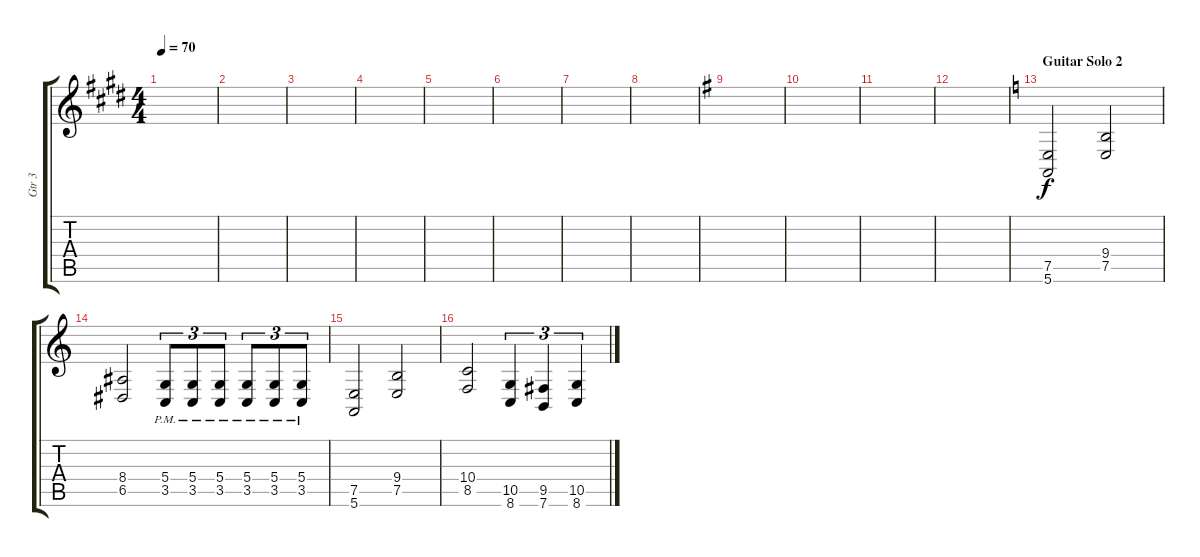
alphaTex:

\track ("Gtr 3" "Gtr 3") {instrument acousticgrandpiano}
\staff {score tabs}
\tuning (E4 B3 G3 D3 A2 E2) {hide}
\ts (4 4)
\tempo 70
\clef g2
\ks e
|
|
|
|
|
|
|
|
\ks g
|
|
|
|
\section ("" "Guitar Solo 2")
\ks c
(7.5 5.6).2 (9.4 7.5).2 |
(8.4 6.5).2 (5.4{pm} 3.5{pm}).8{tu (3 2)} (5.4{pm} 3.5{pm}).8{tu (3 2)} (5.4{pm} 3.5{pm}).8{tu (3 2)} (5.4{pm} 3.5{pm}).8{tu (3 2)} (5.4{pm} 3.5{pm}).8{tu (3 2)} (5.4{pm} 3.5{pm}).8{tu (3 2)} |
(7.5 5.6).2 (9.4 7.5).2 |
(10.4 8.5).2 (10.5 8.6).4{tu (3 2)} (9.5 7.6).4{tu (3 2)} (10.5 8.6).4{tu (3 2)}
